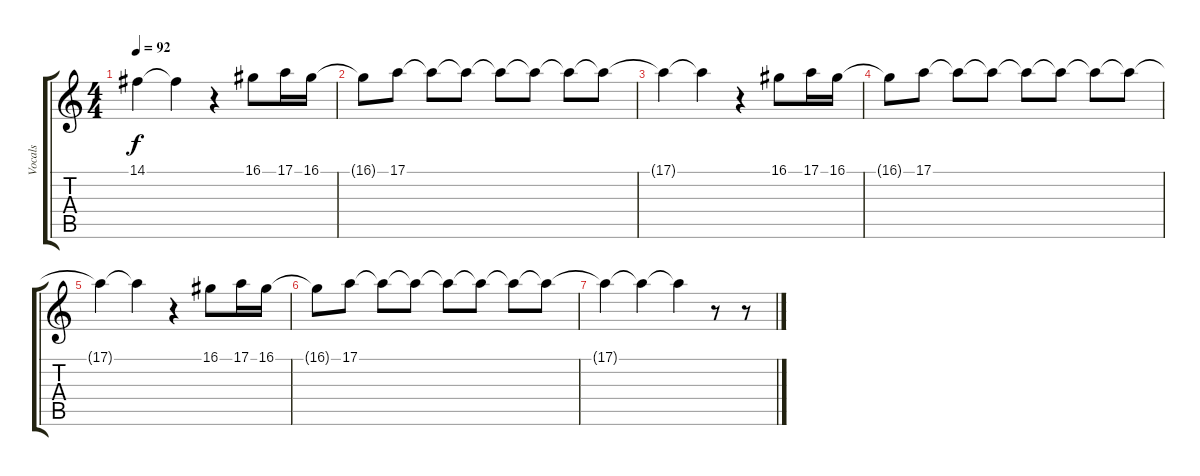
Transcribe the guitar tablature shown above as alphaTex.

\track ("Vocals" "Vocals") {instrument lead2sawtooth}
\staff {score tabs}
\tuning (E4 B3 G3 D3 A2 E2) {hide}
\ts (4 4)
\tempo 92
\clef g2
\ks c
14.1{t}.4{dy f} 14.1{t}.4 r.4 16.1.8 17.1.16 16.1.16 |
16.1{t}.8 17.1.8 17.1{t}.8 17.1{t}.8 17.1{t}.8 17.1{t}.8 17.1{t}.8 17.1{t}.8 |
17.1{t}.4 17.1{t}.4 r.4 16.1.8 17.1.16 16.1.16 |
16.1{t}.8 17.1.8 17.1{t}.8 17.1{t}.8 17.1{t}.8 17.1{t}.8 17.1{t}.8 17.1{t}.8 |
17.1{t}.4 17.1{t}.4 r.4 16.1.8 17.1.16 16.1.16 |
16.1{t}.8 17.1.8 17.1{t}.8 17.1{t}.8 17.1{t}.8 17.1{t}.8 17.1{t}.8 17.1{t}.8 |
17.1{t}.4 17.1{t}.4 17.1{t}.4 r.8 r.8
